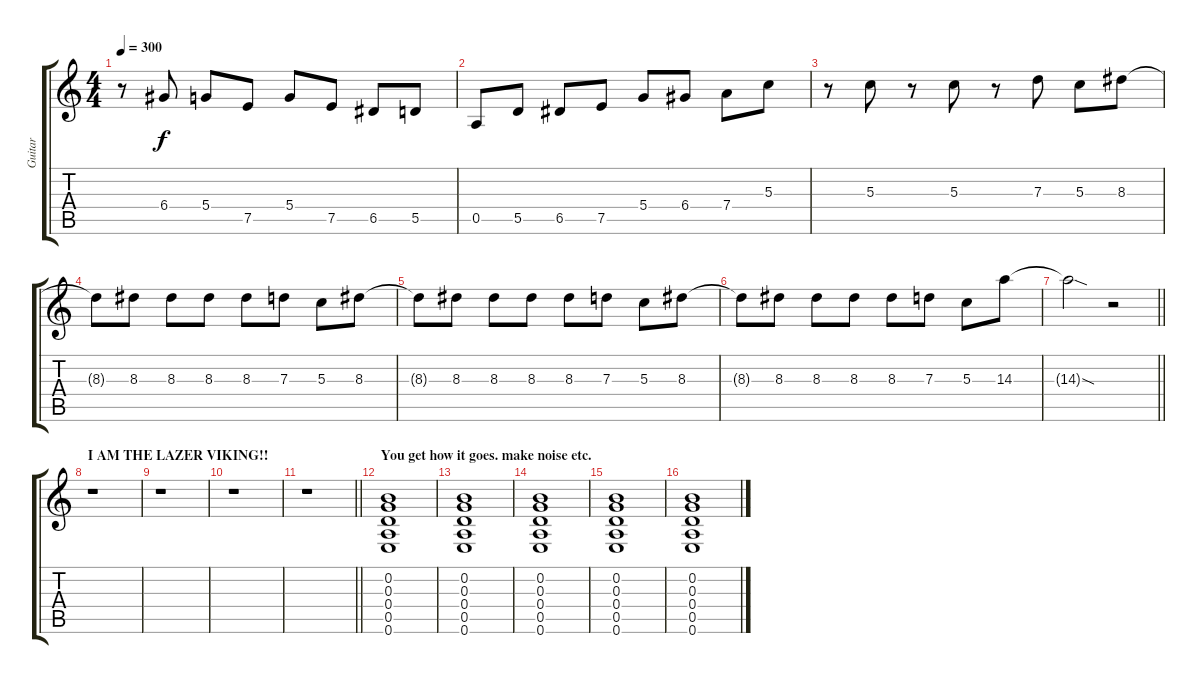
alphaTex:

\track ("Guitar" "Guitar") {instrument overdrivenguitar}
\staff {score tabs}
\tuning (E4 B3 G3 D3 A2 E2) {hide}
\ts (4 4)
\tempo 300
\clef g2
\ks c
r.8{dy f} 6.4.8 5.4.8 7.5.8 5.4.8 7.5.8 6.5.8 5.5.8 |
0.5.8 5.5.8 6.5.8 7.5.8 5.4.8 6.4.8 7.4.8 5.3.8 |
r.8 5.3.8 r.8 5.3.8 r.8 7.3.8 5.3.8 8.3.8 |
8.3{t}.8 8.3.8 8.3.8 8.3.8 8.3.8 7.3.8 5.3.8 8.3.8 |
8.3{t}.8 8.3.8 8.3.8 8.3.8 8.3.8 7.3.8 5.3.8 8.3.8 |
8.3{t}.8 8.3.8 8.3.8 8.3.8 8.3.8 7.3.8 5.3.8 14.3.8 |
\barLineRight lightlight
14.3{sod t}.2 r.2 |
\section ("" "I AM THE LAZER VIKING!!")
r.1 |
r.1 |
r.1 |
\barLineRight lightlight
r.1 |
\section ("" "You get how it goes. make noise etc.")
(0.2 0.3 0.4 0.5 0.6).1{instrument guitarfretnoise} |
(0.2 0.3 0.4 0.5 0.6).1{instrument guitarfretnoise} |
(0.2 0.3 0.4 0.5 0.6).1{instrument guitarfretnoise} |
(0.2 0.3 0.4 0.5 0.6).1{instrument guitarfretnoise} |
(0.2 0.3 0.4 0.5 0.6).1{instrument guitarfretnoise}
